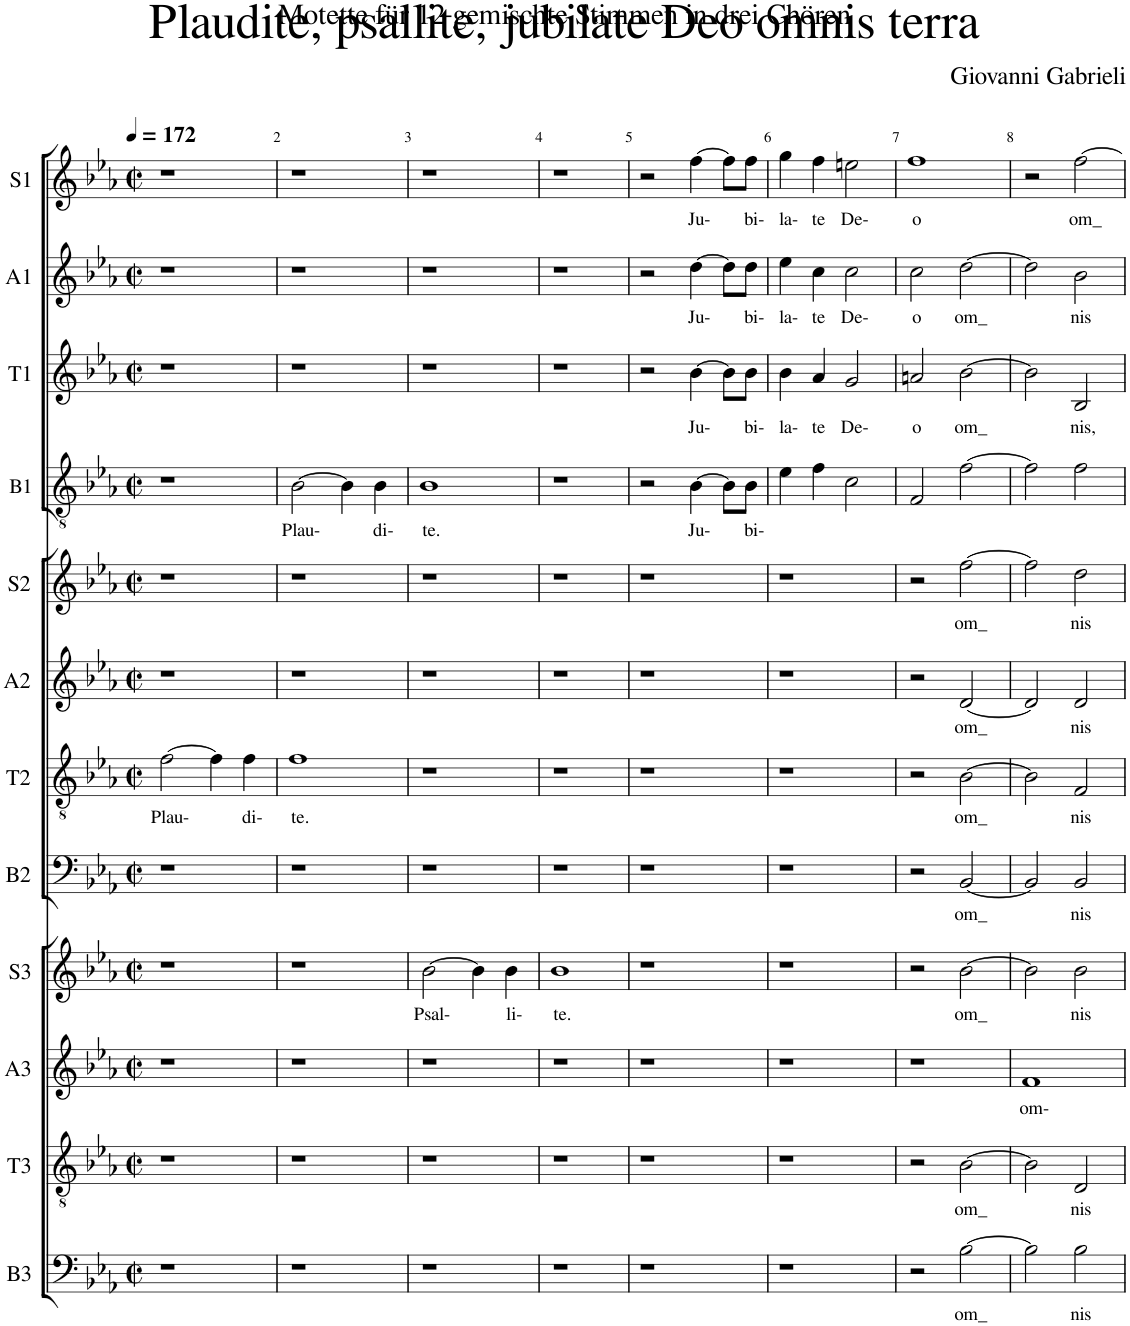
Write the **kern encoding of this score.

**kern	**text	**kern	**text	**kern	**text	**kern	**text	**kern	**text	**kern	**text	**kern	**text	**kern	**text	**kern	**text	**kern	**text	**kern	**text	**kern	**text
*part12	*part12	*part11	*part11	*part10	*part10	*part9	*part9	*part8	*part8	*part7	*part7	*part6	*part6	*part5	*part5	*part4	*part4	*part3	*part3	*part2	*part2	*part1	*part1
*staff12	*staff12	*staff11	*staff11	*staff10	*staff10	*staff9	*staff9	*staff8	*staff8	*staff7	*staff7	*staff6	*staff6	*staff5	*staff5	*staff4	*staff4	*staff3	*staff3	*staff2	*staff2	*staff1	*staff1
*I"B3	*	*I"T3	*	*I"A3	*	*I"S3	*	*I"B2	*	*I"T2	*	*I"A2	*	*I"S2	*	*I"B1	*	*I"T1	*	*I"A1	*	*I"S1	*
*I'B3	*	*I'T3	*	*I'A3	*	*I'S3	*	*I'B2	*	*I'T2	*	*I'A2	*	*I'S2	*	*I'B1	*	*I'T1	*	*I'A1	*	*I'S1	*
*clefF4	*	*clefGv2	*	*clefG2	*	*clefG2	*	*clefF4	*	*clefGv2	*	*clefG2	*	*clefG2	*	*clefGv2	*	*clefG2	*	*clefG2	*	*clefG2	*
*Trd7c12	*	*	*	*	*	*	*	*Trd7c12	*	*	*	*	*	*	*	*Trd7c12	*	*	*	*	*	*	*
*k[b-e-a-]	*	*k[b-e-a-]	*	*k[b-e-a-]	*	*k[b-e-a-]	*	*k[b-e-a-]	*	*k[b-e-a-]	*	*k[b-e-a-]	*	*k[b-e-a-]	*	*k[b-e-a-]	*	*k[b-e-a-]	*	*k[b-e-a-]	*	*k[b-e-a-]	*
*M4/4	*	*M4/4	*	*M4/4	*	*M4/4	*	*M4/4	*	*M4/4	*	*M4/4	*	*M4/4	*	*M4/4	*	*M4/4	*	*M4/4	*	*M4/4	*
*met(c|)	*	*met(c|)	*	*met(c|)	*	*met(c|)	*	*met(c|)	*	*met(c|)	*	*met(c|)	*	*met(c|)	*	*met(c|)	*	*met(c|)	*	*met(c|)	*	*met(c|)	*
*MM172	*	*MM172	*	*MM172	*	*MM172	*	*MM172	*	*MM172	*	*MM172	*	*MM172	*	*MM172	*	*MM172	*	*MM172	*	*MM172	*
=1	=1	=1	=1	=1	=1	=1	=1	=1	=1	=1	=1	=1	=1	=1	=1	=1	=1	=1	=1	=1	=1	=1	=1
!	!	!	!	!	!	!	!	!	!	!	!LO:LY:b	!	!	!	!	!	!	!	!	!	!	!	!
1r	.	1r	.	1r	.	1r	.	1r	.	[2f\	Plau-	1r	.	1r	.	1r	.	1r	.	1r	.	1r	.
.	.	.	.	.	.	.	.	.	.	4f\]	.	.	.	.	.	.	.	.	.	.	.	.	.
!	!	!	!	!	!	!	!	!	!	!	!LO:LY:b	!	!	!	!	!	!	!	!	!	!	!	!
.	.	.	.	.	.	.	.	.	.	4f\	di-	.	.	.	.	.	.	.	.	.	.	.	.
=2	=2	=2	=2	=2	=2	=2	=2	=2	=2	=2	=2	=2	=2	=2	=2	=2	=2	=2	=2	=2	=2	=2	=2
!	!	!	!	!	!	!	!	!	!	!	!LO:LY:b	!	!	!	!	!	!LO:LY:b	!	!	!	!	!	!
1r	.	1r	.	1r	.	1r	.	1r	.	1f	te.	1r	.	1r	.	[2B-\	Plau-	1r	.	1r	.	1r	.
.	.	.	.	.	.	.	.	.	.	.	.	.	.	.	.	4B-\]	.	.	.	.	.	.	.
!	!	!	!	!	!	!	!	!	!	!	!	!	!	!	!	!	!LO:LY:b	!	!	!	!	!	!
.	.	.	.	.	.	.	.	.	.	.	.	.	.	.	.	4B-\	di-	.	.	.	.	.	.
=3	=3	=3	=3	=3	=3	=3	=3	=3	=3	=3	=3	=3	=3	=3	=3	=3	=3	=3	=3	=3	=3	=3	=3
!	!	!	!	!	!	!	!LO:LY:b	!	!	!	!	!	!	!	!	!	!LO:LY:b	!	!	!	!	!	!
1r	.	1r	.	1r	.	[2b-\	Psal-	1r	.	1r	.	1r	.	1r	.	1B-	te.	1r	.	1r	.	1r	.
.	.	.	.	.	.	4b-\]	.	.	.	.	.	.	.	.	.	.	.	.	.	.	.	.	.
!	!	!	!	!	!	!	!LO:LY:b	!	!	!	!	!	!	!	!	!	!	!	!	!	!	!	!
.	.	.	.	.	.	4b-\	li-	.	.	.	.	.	.	.	.	.	.	.	.	.	.	.	.
=4	=4	=4	=4	=4	=4	=4	=4	=4	=4	=4	=4	=4	=4	=4	=4	=4	=4	=4	=4	=4	=4	=4	=4
!	!	!	!	!	!	!	!LO:LY:b	!	!	!	!	!	!	!	!	!	!	!	!	!	!	!	!
1r	.	1r	.	1r	.	1b-	te.	1r	.	1r	.	1r	.	1r	.	1r	.	1r	.	1r	.	1r	.
=5	=5	=5	=5	=5	=5	=5	=5	=5	=5	=5	=5	=5	=5	=5	=5	=5	=5	=5	=5	=5	=5	=5	=5
1r	.	1r	.	1r	.	1r	.	1r	.	1r	.	1r	.	1r	.	2r	.	2r	.	2r	.	2r	.
!	!	!	!	!	!	!	!	!	!	!	!	!	!	!	!	!	!LO:LY:b	!	!LO:LY:b	!	!LO:LY:b	!	!LO:LY:b
.	.	.	.	.	.	.	.	.	.	.	.	.	.	.	.	[4B-\	Ju-	[4b-\	Ju-	[4dd\	Ju-	[4ff\	Ju-
.	.	.	.	.	.	.	.	.	.	.	.	.	.	.	.	8B-\L]	.	8b-\L]	.	8dd\L]	.	8ff\L]	.
!	!	!	!	!	!	!	!	!	!	!	!	!	!	!	!	!	!LO:LY:b	!	!LO:LY:b	!	!LO:LY:b	!	!LO:LY:b
.	.	.	.	.	.	.	.	.	.	.	.	.	.	.	.	8B-\J	bi-	8b-\J	bi-	8dd\J	bi-	8ff\J	bi-
=6	=6	=6	=6	=6	=6	=6	=6	=6	=6	=6	=6	=6	=6	=6	=6	=6	=6	=6	=6	=6	=6	=6	=6
!	!	!	!	!	!	!	!	!	!	!	!	!	!	!	!	!	!	!	!LO:LY:b	!	!LO:LY:b	!	!LO:LY:b
1r	.	1r	.	1r	.	1r	.	1r	.	1r	.	1r	.	1r	.	4e-\	.	4b-\	la-	4ee-\	la-	4gg\	la-
!	!	!	!	!	!	!	!	!	!	!	!	!	!	!	!	!	!	!	!LO:LY:b	!	!LO:LY:b	!	!LO:LY:b
.	.	.	.	.	.	.	.	.	.	.	.	.	.	.	.	4f\	.	4a-/	te	4cc\	te	4ff\	te
!	!	!	!	!	!	!	!	!	!	!	!	!	!	!	!	!	!	!	!LO:LY:b	!	!LO:LY:b	!	!LO:LY:b
.	.	.	.	.	.	.	.	.	.	.	.	.	.	.	.	2c\	.	2g/	De-	2cc\	De-	2een\	De-
=7	=7	=7	=7	=7	=7	=7	=7	=7	=7	=7	=7	=7	=7	=7	=7	=7	=7	=7	=7	=7	=7	=7	=7
!	!	!	!	!	!	!	!	!	!	!	!	!	!	!	!	!	!	!	!LO:LY:b	!	!LO:LY:b	!	!LO:LY:b
2r	.	2r	.	1r	.	2r	.	2r	.	2r	.	2r	.	2r	.	2F/	.	2an/	o	2cc\	o	1ff	o
!	!LO:LY:b	!	!LO:LY:b	!	!	!	!LO:LY:b	!	!LO:LY:b	!	!LO:LY:b	!	!LO:LY:b	!	!LO:LY:b	!	!	!	!LO:LY:b	!	!LO:LY:b	!	!
[2B-\	om_	[2B-\	om_	.	.	[2b-\	om_	[2BB-/	om_	[2B-\	om_	[2d/	om_	[2ff\	om_	[2f\	.	[2b-\	om_	[2dd\	om_	.	.
=8	=8	=8	=8	=8	=8	=8	=8	=8	=8	=8	=8	=8	=8	=8	=8	=8	=8	=8	=8	=8	=8	=8	=8
!	!	!	!	!	!LO:LY:b	!	!	!	!	!	!	!	!	!	!	!	!	!	!	!	!	!	!
2B-\]	.	2B-\]	.	1f	om-	2b-\]	.	2BB-/]	.	2B-\]	.	2d/]	.	2ff\]	.	2f\]	.	2b-\]	.	2dd\]	.	2r	.
!	!LO:LY:b	!	!LO:LY:b	!	!	!	!LO:LY:b	!	!LO:LY:b	!	!LO:LY:b	!	!LO:LY:b	!	!LO:LY:b	!	!	!	!LO:LY:b	!	!LO:LY:b	!	!LO:LY:b
2B-\	nis	2D/	nis	.	.	2b-\	nis	2BB-/	nis	2F/	nis	2d/	nis	2dd\	nis	2f\	.	2B-/	nis,	2b-\	nis	[2ff\	om_
=	=	=	=	=	=	=	=	=	=	=	=	=	=	=	=	=	=	=	=	=	=	=	=
*-	*-	*-	*-	*-	*-	*-	*-	*-	*-	*-	*-	*-	*-	*-	*-	*-	*-	*-	*-	*-	*-	*-	*-
